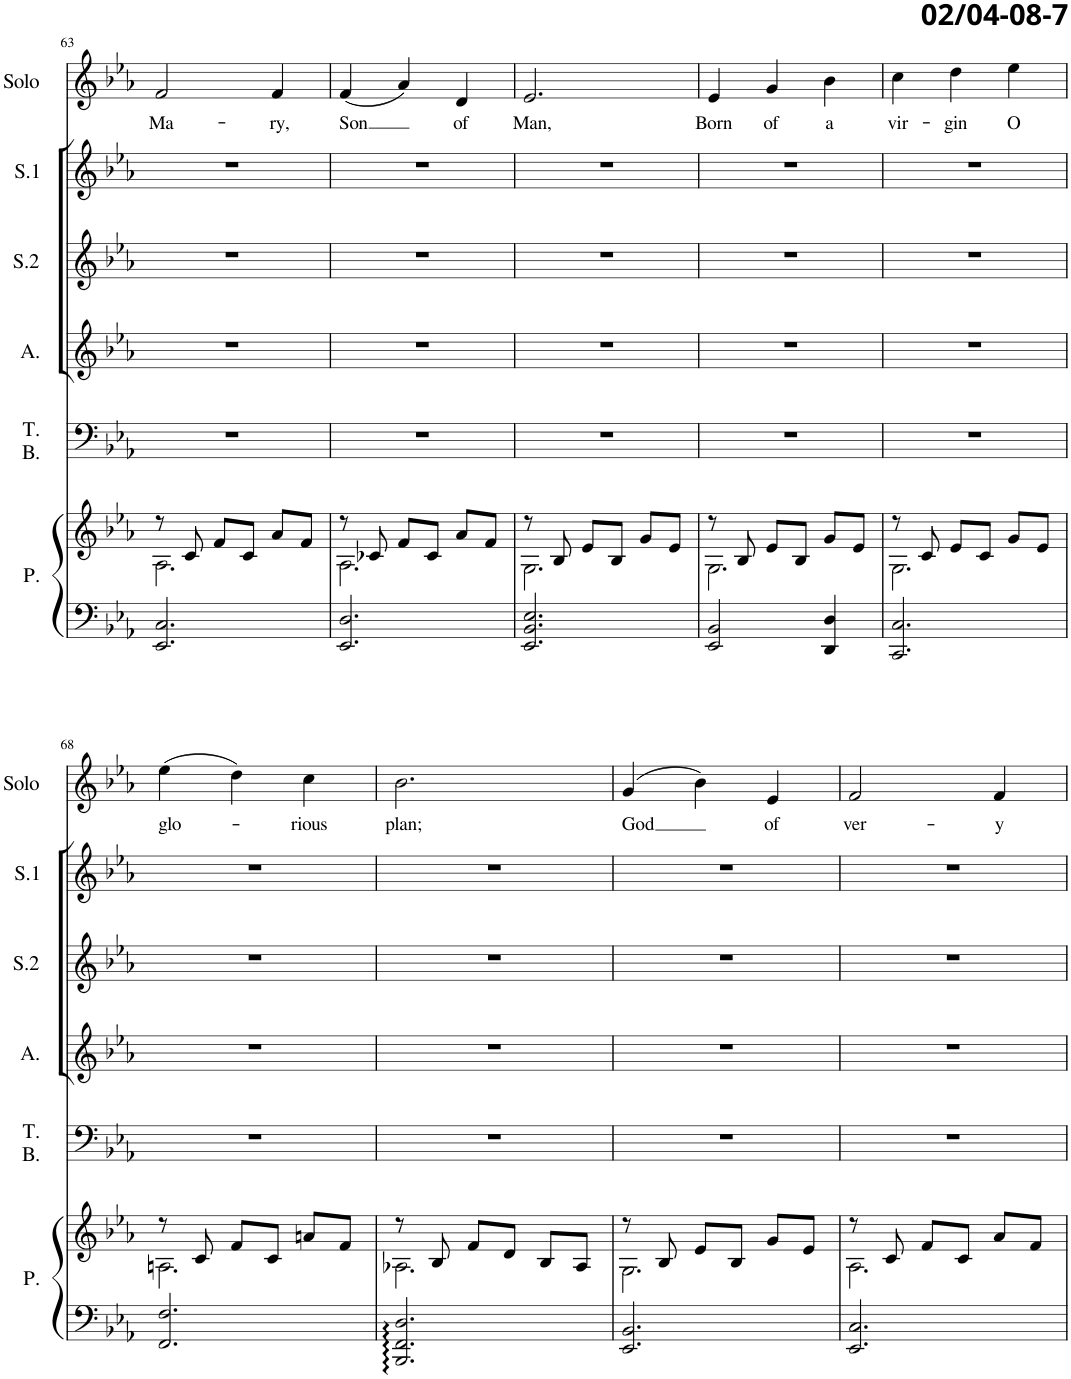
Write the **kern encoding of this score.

**kern	**kern	**kern	**kern	**kern	**kern	**kern	**text
*part6	*part6	*part5	*part4	*part3	*part2	*part1	*part1
*staff7	*staff6	*staff5	*staff4	*staff3	*staff2	*staff1	*staff1
*I"Piano	*	*I"Tenor Bas	*I"Alt	*I"Sopraan 2	*I"Sopraan 1	*I"Solo	*
*I'P.	*	*I'T. B.	*I'A.	*I'S.2	*I'S.1	*I'Solo	*
!!LO:PB:g=z
*clefF4	*clefG2	*clefF4	*clefG2	*clefG2	*clefG2	*clefG2	*
*	*	*	*	*Trd1c2	*Trd1c2	*	*
*k[b-e-a-]	*k[b-e-a-]	*k[b-e-a-]	*k[b-e-a-]	*k[b-e-a-]	*k[b-e-a-]	*k[b-e-a-]	*
*M3/4	*M3/4	*M3/4	*M3/4	*M3/4	*M3/4	*M3/4	*
=63	=63	=63	=63	=63	=63	=63	=63
*	*^	*	*	*	*	*	*
!	!	!	!	!	!	!	!	!LO:LY:b
2.EE-/ 2.C/	8r	2.A-\	2.r	2.r	2.r	2.r	2f/	Ma-
.	8c/	.	.	.	.	.	.	.
.	8f/L	.	.	.	.	.	.	.
.	8c/J	.	.	.	.	.	.	.
!	!	!	!	!	!	!	!	!LO:LY:b
.	8a-/L	.	.	.	.	.	4f/	-ry,
.	8f/J	.	.	.	.	.	.	.
=64	=64	=64	=64	=64	=64	=64	=64	=64
!	!	!	!	!	!	!	!	!LO:LY:b
2.EE-/ 2.D/	8r	2.A-\	2.r	2.r	2.r	2.r	(4f/	Son
.	8c-X/	.	.	.	.	.	.	.
.	8f/L	.	.	.	.	.	4a-/)	.
.	8c-/J	.	.	.	.	.	.	.
!	!	!	!	!	!	!	!	!LO:LY:b
.	8a-/L	.	.	.	.	.	4d/	of
.	8f/J	.	.	.	.	.	.	.
=65	=65	=65	=65	=65	=65	=65	=65	=65
!	!	!	!	!	!	!	!	!LO:LY:b
2.EE-/ 2.BB-/ 2.E-/	8r	2.G\	2.r	2.r	2.r	2.r	2.e-/	Man,
.	8B-/	.	.	.	.	.	.	.
.	8e-/L	.	.	.	.	.	.	.
.	8B-/J	.	.	.	.	.	.	.
.	8g/L	.	.	.	.	.	.	.
.	8e-/J	.	.	.	.	.	.	.
=66	=66	=66	=66	=66	=66	=66	=66	=66
!	!	!	!	!	!	!	!	!LO:LY:b
2EE-/ 2BB-/	8r	2.G\	2.r	2.r	2.r	2.r	4e-/	Born
.	8B-/	.	.	.	.	.	.	.
!	!	!	!	!	!	!	!	!LO:LY:b
.	8e-/L	.	.	.	.	.	4g/	of
.	8B-/J	.	.	.	.	.	.	.
!	!	!	!	!	!	!	!	!LO:LY:b
4DD/ 4D/	8g/L	.	.	.	.	.	4b-\	a
.	8e-/J	.	.	.	.	.	.	.
=67	=67	=67	=67	=67	=67	=67	=67	=67
!	!	!	!	!	!	!	!	!LO:LY:b
2.CC/ 2.C/	8r	2.G\	2.r	2.r	2.r	2.r	4cc\	vir-
.	8c/	.	.	.	.	.	.	.
!	!	!	!	!	!	!	!	!LO:LY:b
.	8e-/L	.	.	.	.	.	4dd\	-gin
.	8c/J	.	.	.	.	.	.	.
!	!	!	!	!	!	!	!	!LO:LY:b
.	8g/L	.	.	.	.	.	4ee-\	O
.	8e-/J	.	.	.	.	.	.	.
!!LO:LB:g=z
=68	=68	=68	=68	=68	=68	=68	=68	=68
!	!	!	!	!	!	!	!	!LO:LY:b
2.FF/ 2.F/	8r	2.An\	2.r	2.r	2.r	2.r	(4ee-\	glo-
.	8c/	.	.	.	.	.	.	.
.	8f/L	.	.	.	.	.	4dd\)	.
.	8c/J	.	.	.	.	.	.	.
!	!	!	!	!	!	!	!	!LO:LY:b
.	8an/L	.	.	.	.	.	4cc\	-rious
.	8f/J	.	.	.	.	.	.	.
=69	=69	=69	=69	=69	=69	=69	=69	=69
!	!	!	!	!	!	!	!	!LO:LY:b
2.BBB-/ 2.FF/ 2.D/	8r	2.A-X\	2.r	2.r	2.r	2.r	2.b-\	plan;
.	8B-/	.	.	.	.	.	.	.
.	8f/L	.	.	.	.	.	.	.
.	8d/J	.	.	.	.	.	.	.
.	8B-/L	.	.	.	.	.	.	.
.	8A-/J	.	.	.	.	.	.	.
=70	=70	=70	=70	=70	=70	=70	=70	=70
!	!	!	!	!	!	!	!	!LO:LY:b
2.EE-/ 2.BB-/	8r	2.G\	2.r	2.r	2.r	2.r	(4g/	God
.	8B-/	.	.	.	.	.	.	.
.	8e-/L	.	.	.	.	.	4b-\)	.
.	8B-/J	.	.	.	.	.	.	.
!	!	!	!	!	!	!	!	!LO:LY:b
.	8g/L	.	.	.	.	.	4e-/	of
.	8e-/J	.	.	.	.	.	.	.
=71	=71	=71	=71	=71	=71	=71	=71	=71
!	!	!	!	!	!	!	!	!LO:LY:b
2.EE-/ 2.C/	8r	2.A-\	2.r	2.r	2.r	2.r	2f/	ver-
.	8c/	.	.	.	.	.	.	.
.	8f/L	.	.	.	.	.	.	.
.	8c/J	.	.	.	.	.	.	.
!	!	!	!	!	!	!	!	!LO:LY:b
.	8a-/L	.	.	.	.	.	4f/	-y
.	8f/J	.	.	.	.	.	.	.
*	*v	*v	*	*	*	*	*	*
=	=	=	=	=	=	=	=
*-	*-	*-	*-	*-	*-	*-	*-
